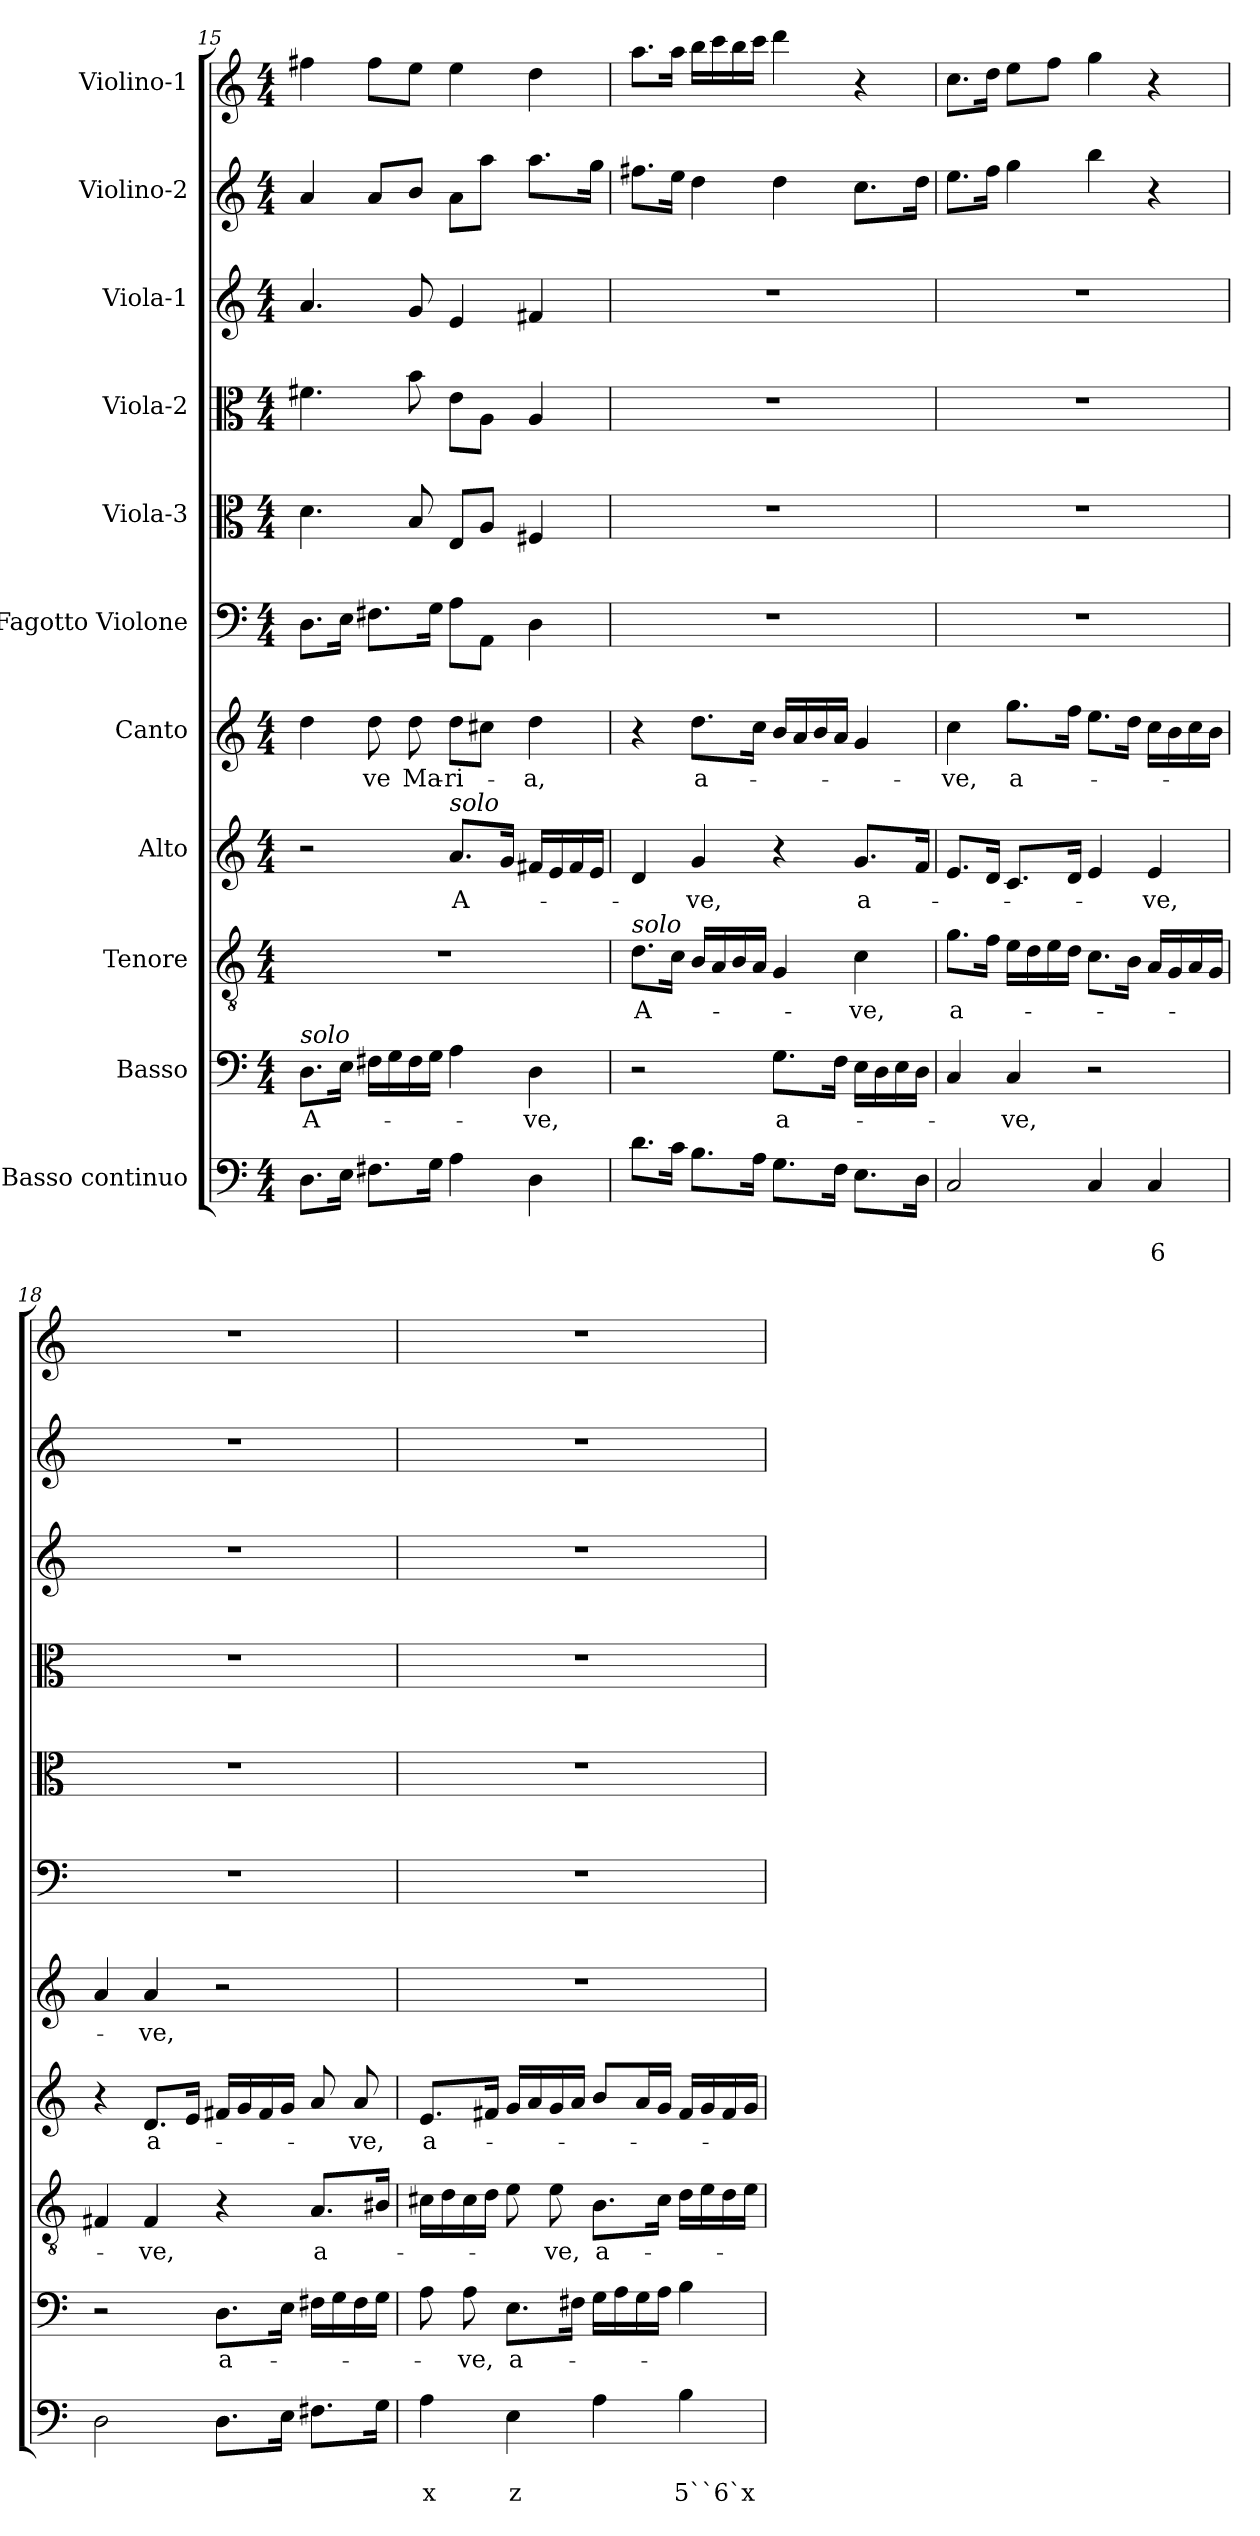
**kern	**text	**text	**kern	**text	**kern	**text	**kern	**text	**kern	**text	**kern	**kern	**kern	**kern	**kern	**kern
*part11	*part11	*part11	*part10	*part10	*part9	*part9	*part8	*part8	*part7	*part7	*part6	*part5	*part4	*part3	*part2	*part1
*staff11	*staff11	*staff11	*staff10	*staff10	*staff9	*staff9	*staff8	*staff8	*staff7	*staff7	*staff6	*staff5	*staff4	*staff3	*staff2	*staff1
*I"Basso continuo	*	*	*I"Basso	*	*I"Tenore	*	*I"Alto	*	*I"Canto	*	*I"Fagotto Violone	*I"Viola-3	*I"Viola-2	*I"Viola-1	*I"Violino-2	*I"Violino-1
*clefF4	*	*	*clefF4	*	*clefGv2	*	*clefG2	*	*clefG2	*	*clefF4	*clefC3	*clefC3	*clefG2	*clefG2	*clefG2
*k[]	*	*	*k[]	*	*k[]	*	*k[]	*	*k[]	*	*k[]	*k[]	*k[]	*k[]	*k[]	*k[]
*C:	*	*	*C:	*	*C:	*	*C:	*	*C:	*	*C:	*C:	*C:	*C:	*C:	*C:
*M4/4	*	*	*M4/4	*	*M4/4	*	*M4/4	*	*M4/4	*	*M4/4	*M4/4	*M4/4	*M4/4	*M4/4	*M4/4
=15	=15	=15	=15	=15	=15	=15	=15	=15	=15	=15	=15	=15	=15	=15	=15	=15
!	!	!	!LO:TX:a:i:t=solo	!	!	!	!	!	!	!	!	!	!	!	!	!
!	!	!	!	!LO:LY:b	!	!	!	!	!	!	!	!	!	!	!	!
8.D\L	.	.	8.D\L	A-	1r	.	2r	.	4dd\	.	8.D\L	4.d\	4.f#X\	4.a/	4a/	4ff#X\
16E\Jk	.	.	16E\Jk	.	.	.	.	.	.	.	16E\Jk	.	.	.	.	.
!	!	!	!	!	!	!	!	!	!	!LO:LY:b	!	!	!	!	!	!
8.F#X\L	.	.	16F#X\LL	.	.	.	.	.	8dd\	-ve	8.F#X\L	.	.	.	8a/L	8ff#\L
.	.	.	16G\	.	.	.	.	.	.	.	.	.	.	.	.	.
!	!	!	!	!	!	!	!	!	!	!LO:LY:b	!	!	!	!	!	!
.	.	.	16F#\	.	.	.	.	.	8dd\	Ma-	.	8B/	8b\	8g/	8b/J	8ee\J
16G\Jk	.	.	16G\JJ	.	.	.	.	.	.	.	16G\Jk	.	.	.	.	.
!	!	!	!	!	!	!	!LO:TX:a:i:t=solo	!	!	!	!	!	!	!	!	!
!	!	!	!	!	!	!	!	!LO:LY:b	!	!LO:LY:b	!	!	!	!	!	!
4A\	.	.	4A\	.	.	.	8.a/L	A-	8dd\L	-ri-	8A\L	8E/L	8e\L	4e/	8a\L	4ee\
.	.	.	.	.	.	.	.	.	8cc#X\J	.	8AA\J	8A/J	8A\J	.	8aa\J	.
.	.	.	.	.	.	.	16g/Jk	.	.	.	.	.	.	.	.	.
!	!	!	!	!LO:LY:b	!	!	!	!	!	!LO:LY:b	!	!	!	!	!	!
4D\	.	.	4D\	-ve,	.	.	16f#X/LL	.	4dd\	-a,	4D\	4F#X/	4A/	4f#X/	8.aa\L	4dd\
.	.	.	.	.	.	.	16e/	.	.	.	.	.	.	.	.	.
.	.	.	.	.	.	.	16f#/	.	.	.	.	.	.	.	.	.
.	.	.	.	.	.	.	16e/JJ	.	.	.	.	.	.	.	16gg\Jk	.
!!LO:PB:g=z
=16	=16	=16	=16	=16	=16	=16	=16	=16	=16	=16	=16	=16	=16	=16	=16	=16
!	!	!	!	!	!LO:TX:a:i:t=solo	!	!	!	!	!	!	!	!	!	!	!
!	!	!	!	!	!	!LO:LY:b	!	!	!	!	!	!	!	!	!	!
8.d\L	.	.	2r	.	8.d\L	A-	4d/	.	4r	.	1r	1r	1r	1r	8.ff#X\L	8.aa\L
16c\Jk	.	.	.	.	16c\Jk	.	.	.	.	.	.	.	.	.	16ee\Jk	16aa\Jk
!	!	!	!	!	!	!	!	!LO:LY:b	!	!LO:LY:b	!	!	!	!	!	!
8.B\L	.	.	.	.	16B/LL	.	4g/	-ve,	8.dd\L	a-	.	.	.	.	4dd\	16bb\LL
.	.	.	.	.	16A/	.	.	.	.	.	.	.	.	.	.	16ccc\
.	.	.	.	.	16B/	.	.	.	.	.	.	.	.	.	.	16bb\
16A\Jk	.	.	.	.	16A/JJ	.	.	.	16cc\Jk	.	.	.	.	.	.	16ccc\JJ
!	!	!	!	!LO:LY:b	!	!	!	!	!	!	!	!	!	!	!	!
8.G\L	.	.	8.G\L	a-	4G/	.	4r	.	16b/LL	.	.	.	.	.	4dd\	4ddd\
.	.	.	.	.	.	.	.	.	16a/	.	.	.	.	.	.	.
.	.	.	.	.	.	.	.	.	16b/	.	.	.	.	.	.	.
16F\Jk	.	.	16F\Jk	.	.	.	.	.	16a/JJ	.	.	.	.	.	.	.
!	!	!	!	!	!	!LO:LY:b	!	!LO:LY:b	!	!	!	!	!	!	!	!
8.E\L	.	.	16E\LL	.	4c\	-ve,	8.g/L	a-	4g/	.	.	.	.	.	8.cc\L	4r
.	.	.	16D\	.	.	.	.	.	.	.	.	.	.	.	.	.
.	.	.	16E\	.	.	.	.	.	.	.	.	.	.	.	.	.
16D\Jk	.	.	16D\JJ	.	.	.	16f/Jk	.	.	.	.	.	.	.	16dd\Jk	.
=17	=17	=17	=17	=17	=17	=17	=17	=17	=17	=17	=17	=17	=17	=17	=17	=17
!	!	!	!	!	!	!LO:LY:b	!	!	!	!LO:LY:b	!	!	!	!	!	!
2C/	.	.	4C/	.	8.g\L	a-	8.e/L	.	4cc\	-ve,	1r	1r	1r	1r	8.ee\L	8.cc\L
.	.	.	.	.	16f\Jk	.	16d/Jk	.	.	.	.	.	.	.	16ff\Jk	16dd\Jk
!	!	!	!	!LO:LY:b	!	!	!	!	!	!LO:LY:b	!	!	!	!	!	!
.	.	.	4C/	-ve,	16e\LL	.	8.c/L	.	8.gg\L	a-	.	.	.	.	4gg\	8ee\L
.	.	.	.	.	16d\	.	.	.	.	.	.	.	.	.	.	.
.	.	.	.	.	16e\	.	.	.	.	.	.	.	.	.	.	8ff\J
.	.	.	.	.	16d\JJ	.	16d/Jk	.	16ff\Jk	.	.	.	.	.	.	.
4C/	.	.	2r	.	8.c\L	.	4e/	.	8.ee\L	.	.	.	.	.	4bb\	4gg\
.	.	.	.	.	16B\Jk	.	.	.	16dd\Jk	.	.	.	.	.	.	.
!	!	!LO:LY:b	!	!	!	!	!	!LO:LY:b	!	!	!	!	!	!	!	!
4C/	.	6	.	.	16A/LL	.	4e/	-ve,	16cc\LL	.	.	.	.	.	4r	4r
.	.	.	.	.	16G/	.	.	.	16b\	.	.	.	.	.	.	.
.	.	.	.	.	16A/	.	.	.	16cc\	.	.	.	.	.	.	.
.	.	.	.	.	16G/JJ	.	.	.	16b\JJ	.	.	.	.	.	.	.
=18	=18	=18	=18	=18	=18	=18	=18	=18	=18	=18	=18	=18	=18	=18	=18	=18
2D\	.	.	2r	.	4F#X/	.	4r	.	4a/	.	1r	1r	1r	1r	1r	1r
!	!	!	!	!	!	!LO:LY:b	!	!LO:LY:b	!	!LO:LY:b	!	!	!	!	!	!
.	.	.	.	.	4F#/	-ve,	8.d/L	a-	4a/	-ve,	.	.	.	.	.	.
.	.	.	.	.	.	.	16e/Jk	.	.	.	.	.	.	.	.	.
!	!	!	!	!LO:LY:b	!	!	!	!	!	!	!	!	!	!	!	!
8.D\L	.	.	8.D\L	a-	4r	.	16f#X/LL	.	2r	.	.	.	.	.	.	.
.	.	.	.	.	.	.	16g/	.	.	.	.	.	.	.	.	.
.	.	.	.	.	.	.	16f#/	.	.	.	.	.	.	.	.	.
16E\Jk	.	.	16E\Jk	.	.	.	16g/JJ	.	.	.	.	.	.	.	.	.
!	!	!	!	!	!	!LO:LY:b	!	!	!	!	!	!	!	!	!	!
8.F#X\L	.	.	16F#X\LL	.	8.A/L	a-	8a/	.	.	.	.	.	.	.	.	.
.	.	.	16G\	.	.	.	.	.	.	.	.	.	.	.	.	.
!	!	!	!	!	!	!	!	!LO:LY:b	!	!	!	!	!	!	!	!
.	.	.	16F#\	.	.	.	8a/	-ve,	.	.	.	.	.	.	.	.
16G\Jk	.	.	16G\JJ	.	16B#X/Jk	.	.	.	.	.	.	.	.	.	.	.
=19	=19	=19	=19	=19	=19	=19	=19	=19	=19	=19	=19	=19	=19	=19	=19	=19
!	!	!LO:LY:b	!	!	!	!	!	!LO:LY:b	!	!	!	!	!	!	!	!
4A\	.	x	8A\	.	16c#X\LL	.	8.e/L	a-	1r	.	1r	1r	1r	1r	1r	1r
.	.	.	.	.	16d\	.	.	.	.	.	.	.	.	.	.	.
!	!	!	!	!LO:LY:b	!	!	!	!	!	!	!	!	!	!	!	!
.	.	.	8A\	-ve,	16c#\	.	.	.	.	.	.	.	.	.	.	.
.	.	.	.	.	16d\JJ	.	16f#X/Jk	.	.	.	.	.	.	.	.	.
!	!	!LO:LY:b	!	!LO:LY:b	!	!	!	!	!	!	!	!	!	!	!	!
4E\	.	z	8.E\L	a-	8e\	.	16g/LL	.	.	.	.	.	.	.	.	.
.	.	.	.	.	.	.	16a/	.	.	.	.	.	.	.	.	.
!	!	!	!	!	!	!LO:LY:b	!	!	!	!	!	!	!	!	!	!
.	.	.	.	.	8e\	-ve,	16g/	.	.	.	.	.	.	.	.	.
.	.	.	16F#X\Jk	.	.	.	16a/JJ	.	.	.	.	.	.	.	.	.
!	!	!	!	!	!	!LO:LY:b	!	!	!	!	!	!	!	!	!	!
4A\	.	.	16G\LL	.	8.B\L	a-	8b/L	.	.	.	.	.	.	.	.	.
.	.	.	16A\	.	.	.	.	.	.	.	.	.	.	.	.	.
.	.	.	16G\	.	.	.	16a/L	.	.	.	.	.	.	.	.	.
.	.	.	16A\JJ	.	16c#\Jk	.	16g/JJ	.	.	.	.	.	.	.	.	.
!	!	!LO:LY:b	!	!	!	!	!	!	!	!	!	!	!	!	!	!
4B\	.	5``6`x	4B\	.	16d\LL	.	16f#/LL	.	.	.	.	.	.	.	.	.
.	.	.	.	.	16e\	.	16g/	.	.	.	.	.	.	.	.	.
.	.	.	.	.	16d\	.	16f#/	.	.	.	.	.	.	.	.	.
.	.	.	.	.	16e\JJ	.	16g/JJ	.	.	.	.	.	.	.	.	.
=	=	=	=	=	=	=	=	=	=	=	=	=	=	=	=	=
*-	*-	*-	*-	*-	*-	*-	*-	*-	*-	*-	*-	*-	*-	*-	*-	*-
